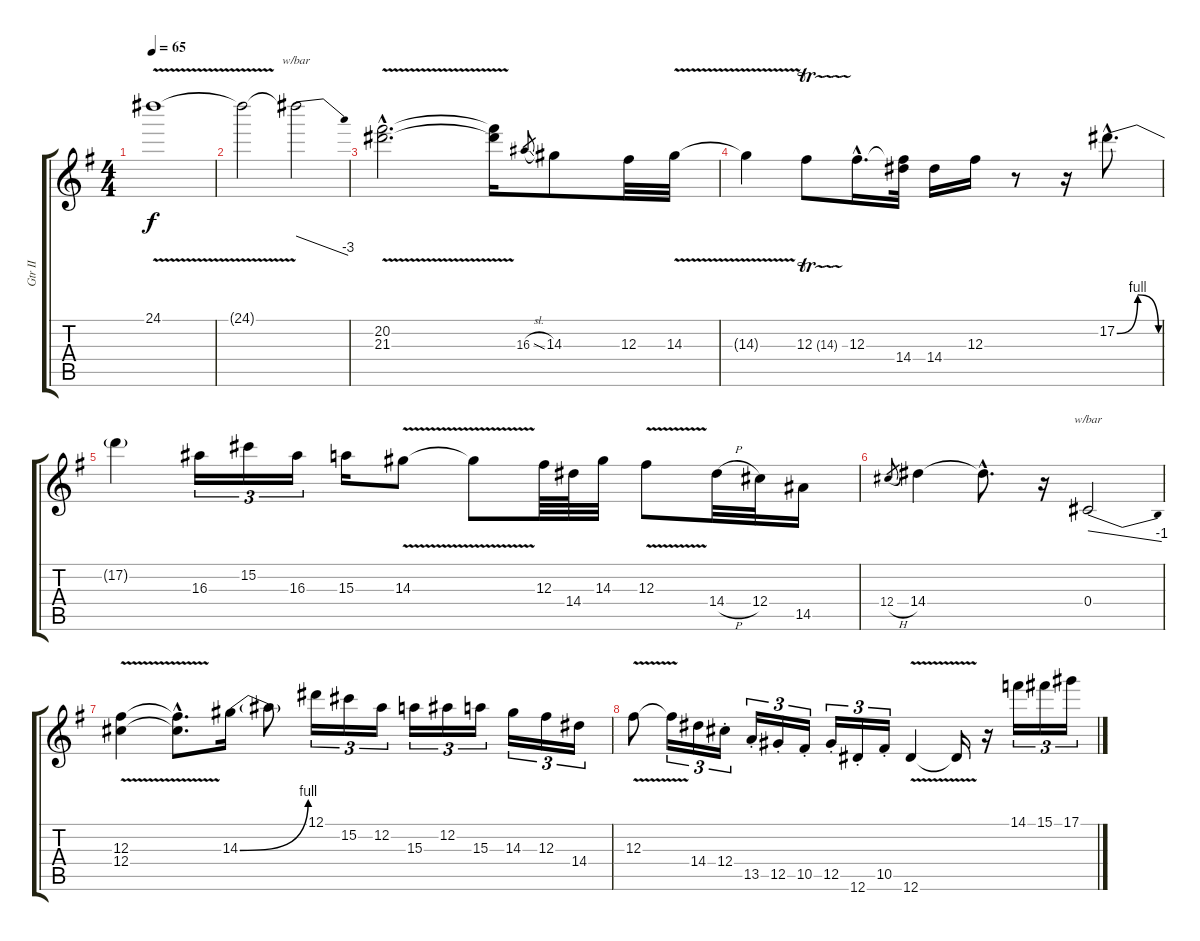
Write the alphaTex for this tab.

\track ("Gtr II" "Gtr II") {instrument distortionguitar}
\staff {score tabs}
\tuning (Eb4 Bb3 Gb3 Db3 Ab2 Eb2) {hide}
\ts (4 4)
\tempo 65
\clef g2
\ks eminor
24.1{v}.1{dy f volume 16} |
24.1{t}.2 24.1{t}.2{tbe (dive default 0 0 60 -12)} |
(20.2{hac} 21.3{v hac}).2{d} (20.2{t} 21.3{t}).16 16.3{sl}.8{gr} 14.3.8 12.3.32 14.3{v}.32 |
14.3{t}.4 12.3{tr (14 64)}.8 12.3{hac}.16{d} (12.3{t} 14.4).32 14.4.16 12.3.16 r.8 r.16 17.2{be (bendrelease 0 0 6 4 6 4 60 0) hac}.8{d} |
17.2{t}.4 16.3.16{tu (3 2)} 15.2.16{tu (3 2)} 16.3.16{tu (3 2)} 15.3.16 14.3{v}.8 14.3{t}.8 12.3.64 14.4.64 14.3.32 12.3{v}.8 14.4{h}.32 12.4.32 14.5.16 |
12.4{h}.8{gr} 14.4.4 14.4{hac t}.8{d} r.16 0.4.2{tbe (dive default 0 0 60 -4)} |
(12.3{v} 12.4).4 (12.3{hac t} 12.4{hac t}).8{d} 14.3{be (bend 0 0 60 4)}.16 14.3{t}.8 12.1.16{tu (3 2)} 15.2.16{tu (3 2)} 12.2.16{tu (3 2)} 15.3.16{tu (3 2)} 12.2.16{tu (3 2)} 15.3.16{tu (3 2)} 14.3.16{tu (3 2)} 12.3.16{tu (3 2)} 14.4.16{tu (3 2)} |
12.3{v}.8 12.3{t}.16{tu (3 2)} 14.4.16{tu (3 2)} 12.4{st}.16{tu (3 2)} 13.5{st}.16{tu (3 2)} 12.5{st}.16{tu (3 2)} 10.5{st}.16{tu (3 2)} 12.5{st}.16{tu (3 2)} 12.6{st}.16{tu (3 2)} 10.5{st}.16{tu (3 2)} 12.6{v}.4 12.6{t}.16 r.16 14.1.16{tu (3 2)} 15.1.16{tu (3 2)} 17.1.16{tu (3 2)}
